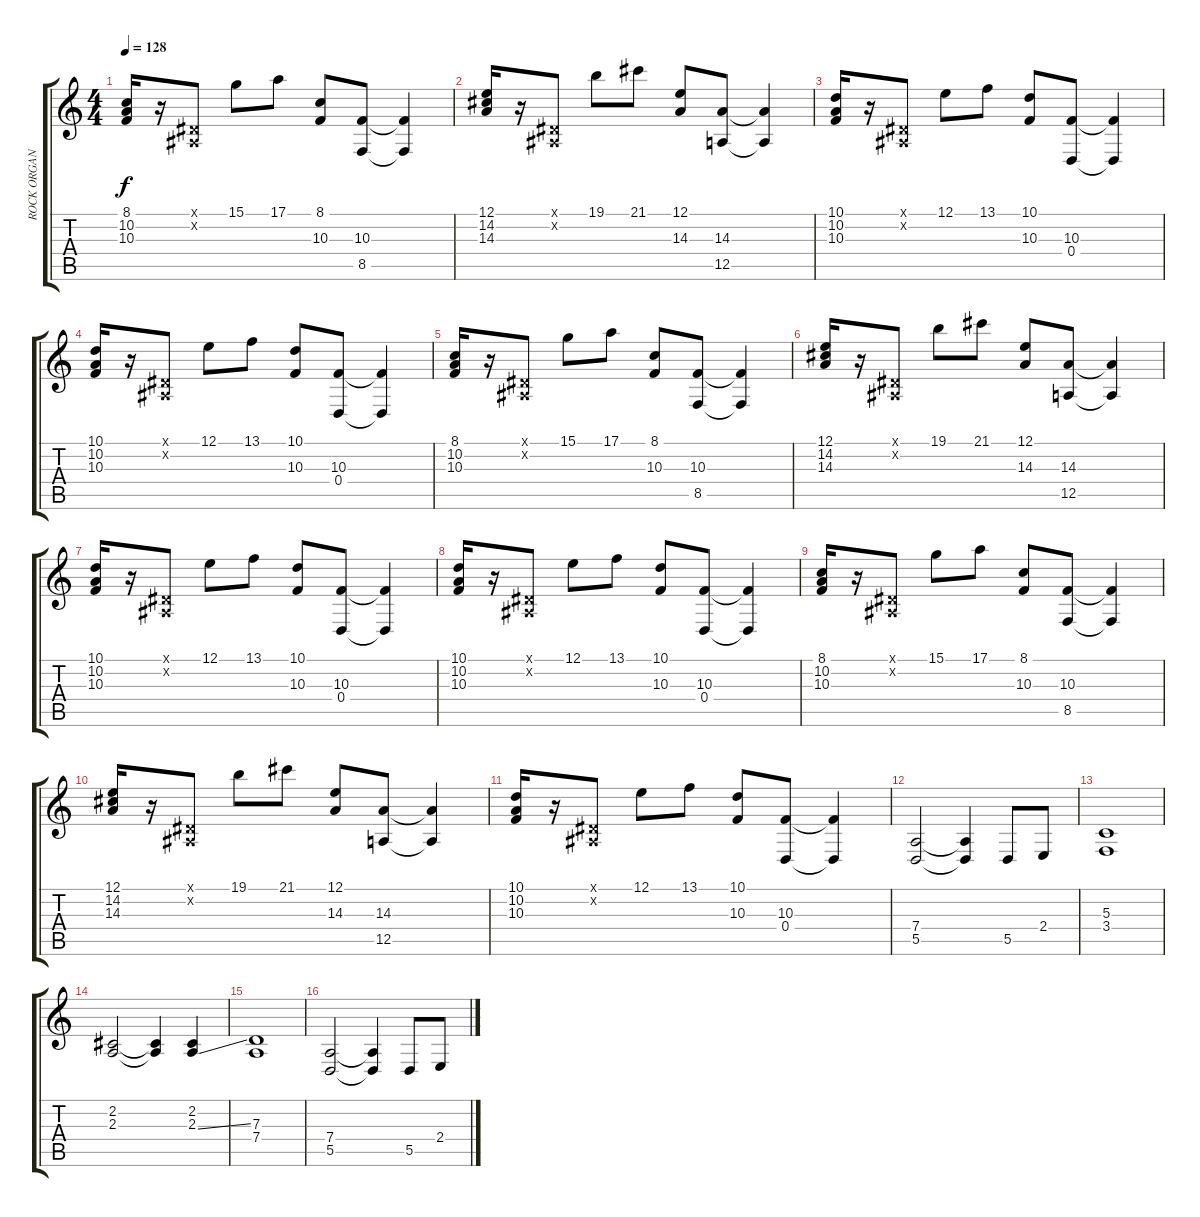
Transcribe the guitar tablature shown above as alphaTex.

\track ("ROCK ORGAN" "ROCK ORGAN") {instrument rockorgan}
\staff {score tabs}
\tuning (E4 B3 G3 D3 A2 E2) {hide}
\ts (4 4)
\tempo 128
\clef g2
\ks c
(8.1 10.2 10.3).16{dy f} r.16 (-1.1{x} -1.2{x}).8 15.1.8 17.1.8 (8.1 10.3).8 (10.3 8.5).8 (10.3{t} 8.5{t}).4 |
(12.1 14.2 14.3).16 r.16 (-1.1{x} -1.2{x}).8 19.1.8 21.1.8 (12.1 14.3).8 (14.3 12.5).8 (14.3{t} 12.5{t}).4 |
(10.1 10.2 10.3).16 r.16 (-1.1{x} -1.2{x}).8 12.1.8 13.1.8 (10.1 10.3).8 (10.3 0.4).8 (10.3{t} 0.4{t}).4 |
(10.1 10.2 10.3).16 r.16 (-1.1{x} -1.2{x}).8 12.1.8 13.1.8 (10.1 10.3).8 (10.3 0.4).8 (10.3{t} 0.4{t}).4 |
(8.1 10.2 10.3).16 r.16 (-1.1{x} -1.2{x}).8 15.1.8 17.1.8 (8.1 10.3).8 (10.3 8.5).8 (10.3{t} 8.5{t}).4 |
(12.1 14.2 14.3).16 r.16 (-1.1{x} -1.2{x}).8 19.1.8 21.1.8 (12.1 14.3).8 (14.3 12.5).8 (14.3{t} 12.5{t}).4 |
(10.1 10.2 10.3).16 r.16 (-1.1{x} -1.2{x}).8 12.1.8 13.1.8 (10.1 10.3).8 (10.3 0.4).8 (10.3{t} 0.4{t}).4 |
(10.1 10.2 10.3).16 r.16 (-1.1{x} -1.2{x}).8 12.1.8 13.1.8 (10.1 10.3).8 (10.3 0.4).8 (10.3{t} 0.4{t}).4 |
(8.1 10.2 10.3).16 r.16 (-1.1{x} -1.2{x}).8 15.1.8 17.1.8 (8.1 10.3).8 (10.3 8.5).8 (10.3{t} 8.5{t}).4 |
(12.1 14.2 14.3).16 r.16 (-1.1{x} -1.2{x}).8 19.1.8 21.1.8 (12.1 14.3).8 (14.3 12.5).8 (14.3{t} 12.5{t}).4 |
(10.1 10.2 10.3).16 r.16 (-1.1{x} -1.2{x}).8 12.1.8 13.1.8 (10.1 10.3).8 (10.3 0.4).8 (10.3{t} 0.4{t}).4 |
(7.4 5.5).2{volume 15 instrument stringensemble2} (7.4{t} 5.5{t}).4 5.5.8 2.4.8 |
(5.3 3.4).1 |
(2.2 2.3).2 (2.2{t} 2.3{t}).4 (2.2 2.3{ss}).4 |
(7.3 7.4).1 |
(7.4 5.5).2{volume 15 instrument stringensemble2} (7.4{t} 5.5{t}).4 5.5.8 2.4.8
